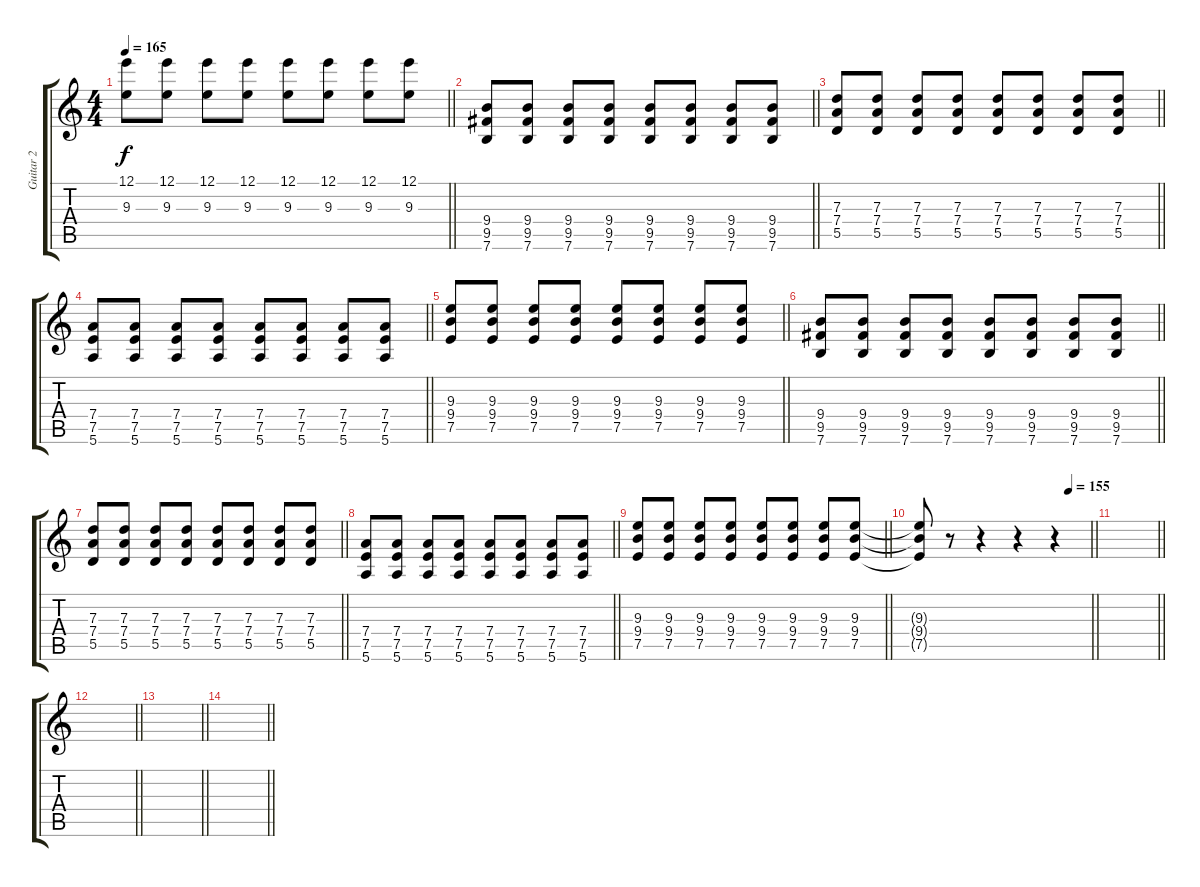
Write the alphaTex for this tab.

\track ("Guitar 2" "Guitar 2") {instrument distortionguitar}
\staff {score tabs}
\tuning (E4 B3 G3 D3 A2 E2) {hide}
\ts (4 4)
\tempo 165
\clef g2
\barLineRight lightlight
\ks c
(12.1 9.3).8{dy f} (12.1 9.3).8 (12.1 9.3).8 (12.1 9.3).8 (12.1 9.3).8 (12.1 9.3).8 (12.1 9.3).8 (12.1 9.3).8 |
\barLineRight lightlight
(9.4 9.5 7.6).8 (9.4 9.5 7.6).8 (9.4 9.5 7.6).8 (9.4 9.5 7.6).8 (9.4 9.5 7.6).8 (9.4 9.5 7.6).8 (9.4 9.5 7.6).8 (9.4 9.5 7.6).8 |
\barLineRight lightlight
(7.3 7.4 5.5).8 (7.3 7.4 5.5).8 (7.3 7.4 5.5).8 (7.3 7.4 5.5).8 (7.3 7.4 5.5).8 (7.3 7.4 5.5).8 (7.3 7.4 5.5).8 (7.3 7.4 5.5).8 |
\barLineRight lightlight
(7.4 7.5 5.6).8 (7.4 7.5 5.6).8 (7.4 7.5 5.6).8 (7.4 7.5 5.6).8 (7.4 7.5 5.6).8 (7.4 7.5 5.6).8 (7.4 7.5 5.6).8 (7.4 7.5 5.6).8 |
\barLineRight lightlight
(9.3 9.4 7.5).8 (9.3 9.4 7.5).8 (9.3 9.4 7.5).8 (9.3 9.4 7.5).8 (9.3 9.4 7.5).8 (9.3 9.4 7.5).8 (9.3 9.4 7.5).8 (9.3 9.4 7.5).8 |
\barLineRight lightlight
(9.4 9.5 7.6).8 (9.4 9.5 7.6).8 (9.4 9.5 7.6).8 (9.4 9.5 7.6).8 (9.4 9.5 7.6).8 (9.4 9.5 7.6).8 (9.4 9.5 7.6).8 (9.4 9.5 7.6).8 |
\barLineRight lightlight
(7.3 7.4 5.5).8 (7.3 7.4 5.5).8 (7.3 7.4 5.5).8 (7.3 7.4 5.5).8 (7.3 7.4 5.5).8 (7.3 7.4 5.5).8 (7.3 7.4 5.5).8 (7.3 7.4 5.5).8 |
\barLineRight lightlight
(7.4 7.5 5.6).8 (7.4 7.5 5.6).8 (7.4 7.5 5.6).8 (7.4 7.5 5.6).8 (7.4 7.5 5.6).8 (7.4 7.5 5.6).8 (7.4 7.5 5.6).8 (7.4 7.5 5.6).8 |
\barLineRight lightlight
(9.3 9.4 7.5).8 (9.3 9.4 7.5).8 (9.3 9.4 7.5).8 (9.3 9.4 7.5).8 (9.3 9.4 7.5).8 (9.3 9.4 7.5).8 (9.3 9.4 7.5).8 (9.3 9.4 7.5).8 |
\tempo (155 0.875)
\barLineRight lightlight
(9.3{t} 9.4{t} 7.5{t}).8 r.8 r.4 r.4 r.4 |
\barLineRight lightlight
|
\barLineRight lightlight
|
\barLineRight lightlight
|
\barLineRight lightlight
